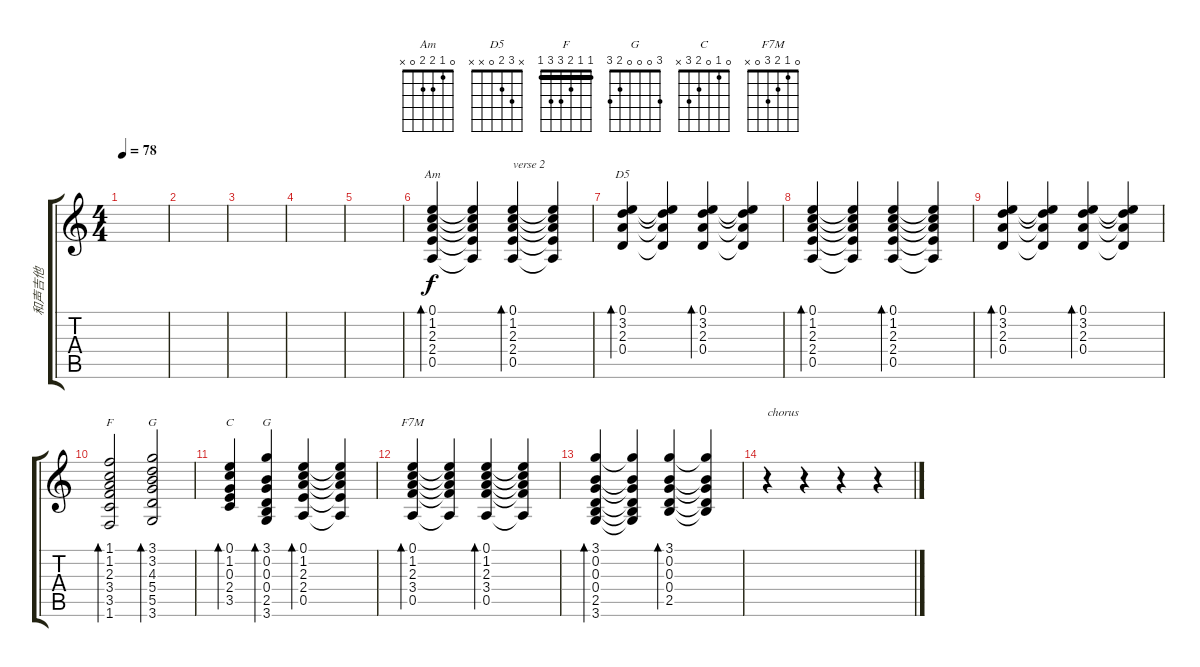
\track ("和声吉他" "和声吉他") {instrument acousticguitarsteel}
\staff {score tabs}
\tuning (E4 B3 G3 D3 A2 E2) {hide}
\chord ("Am" 0 1 2 2 0 x)
\chord ("D5" x 3 2 0 x x)
\chord ("F" 1 1 2 3 3 1) {barre 1}
\chord ("G" 3 3 4 5 5 3) {barre 3}
\chord ("C" 0 1 0 2 3 x)
\chord ("G" 3 0 0 0 2 3)
\chord ("F7M" 0 1 2 3 0 x)
\ts (4 4)
\tempo 78
\clef g2
\ks c
|
|
|
|
|
(0.1 1.2 2.3 2.4 0.5).4{bd 120 ch "Am" volume 8} (0.1{t} 1.2{t} 2.3{t} 2.4{t} 0.5{t}).4 (0.1 1.2 2.3 2.4 0.5).4{bd 120 txt "verse 2"} (0.1{t} 1.2{t} 2.3{t} 2.4{t} 0.5{t}).4 |
(0.1 3.2 2.3 0.4).4{bd 120 ch "D5"} (0.1{t} 3.2{t} 2.3{t} 0.4{t}).4 (0.1 3.2 2.3 0.4).4{bd 120} (0.1{t} 3.2{t} 2.3{t} 0.4{t}).4 |
(0.1 1.2 2.3 2.4 0.5).4{bd 120} (0.1{t} 1.2{t} 2.3{t} 2.4{t} 0.5{t}).4 (0.1 1.2 2.3 2.4 0.5).4{bd 120} (0.1{t} 1.2{t} 2.3{t} 2.4{t} 0.5{t}).4 |
(0.1 3.2 2.3 0.4).4{bd 120} (0.1{t} 3.2{t} 2.3{t} 0.4{t}).4 (0.1 3.2 2.3 0.4).4{bd 120} (0.1{t} 3.2{t} 2.3{t} 0.4{t}).4 |
(1.1 1.2 2.3 3.4 3.5 1.6).2{bd 120 ch "F"} (3.1 3.2 4.3 5.4 5.5 3.6).2{bd 120 ch "G"} |
(0.1 1.2 0.3 2.4 3.5).4{bd 120 ch "C"} (3.1 0.2 0.3 0.4 2.5 3.6).4{bd 120 ch "G"} (0.1 1.2 2.3 2.4 0.5).4{bd 120} (0.1{t} 1.2{t} 2.3{t} 2.4{t} 0.5{t}).4 |
(0.1 1.2 2.3 3.4 0.5).4{bd 120 ch "F7M"} (0.1{t} 1.2{t} 2.3{t} 3.4{t} 0.5{t}).4 (0.1 1.2 2.3 3.4 0.5).4{bd 120} (0.1{t} 1.2{t} 2.3{t} 3.4{t} 0.5{t}).4 |
(3.1 0.2 0.3 0.4 2.5 3.6).4{bd 120} (3.1{t} 0.2{t} 0.3{t} 0.4{t} 2.5{t} 3.6{t}).4 (3.1 0.2 0.3 0.4 2.5).4{bd 120} (3.1{t} 0.2{t} 0.3{t} 0.4{t} 2.5{t}).4 |
r.4{txt "chorus"} r.4 r.4 r.4
